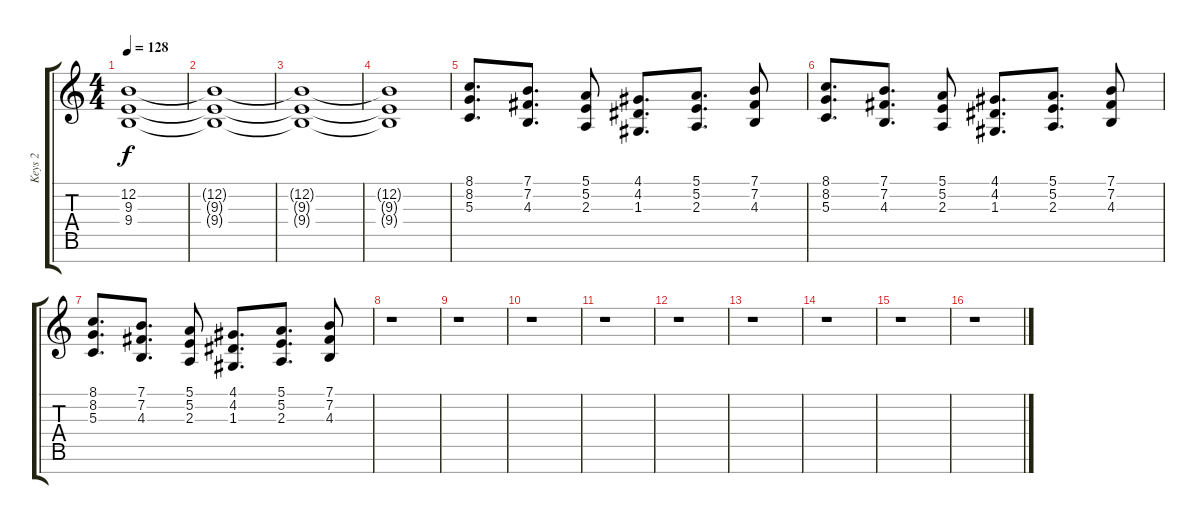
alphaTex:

\track ("Keys 2" "Keys 2") {instrument lead1square}
\staff {score tabs}
\tuning (E4 B3 G3 D3 A2 E2 B1) {hide}
\ts (4 4)
\tempo 128
\clef g2
\ks c
(12.2{t} 9.3{t} 9.4{t}).1{dy f} |
(12.2{t} 9.3{t} 9.4{t}).1 |
(12.2{t} 9.3{t} 9.4{t}).1 |
(12.2{t} 9.3{t} 9.4{t}).1 |
(8.1 8.2 5.3).8{d} (7.1 7.2 4.3).8{d} (5.1 5.2 2.3).8 (4.1 4.2 1.3).8{d} (5.1 5.2 2.3).8{d} (7.1 7.2 4.3).8 |
(8.1 8.2 5.3).8{d} (7.1 7.2 4.3).8{d} (5.1 5.2 2.3).8 (4.1 4.2 1.3).8{d} (5.1 5.2 2.3).8{d} (7.1 7.2 4.3).8 |
(8.1 8.2 5.3).8{d} (7.1 7.2 4.3).8{d} (5.1 5.2 2.3).8 (4.1 4.2 1.3).8{d} (5.1 5.2 2.3).8{d} (7.1 7.2 4.3).8 |
r.1 |
r.1 |
r.1 |
r.1 |
r.1 |
r.1 |
r.1 |
r.1 |
r.1
